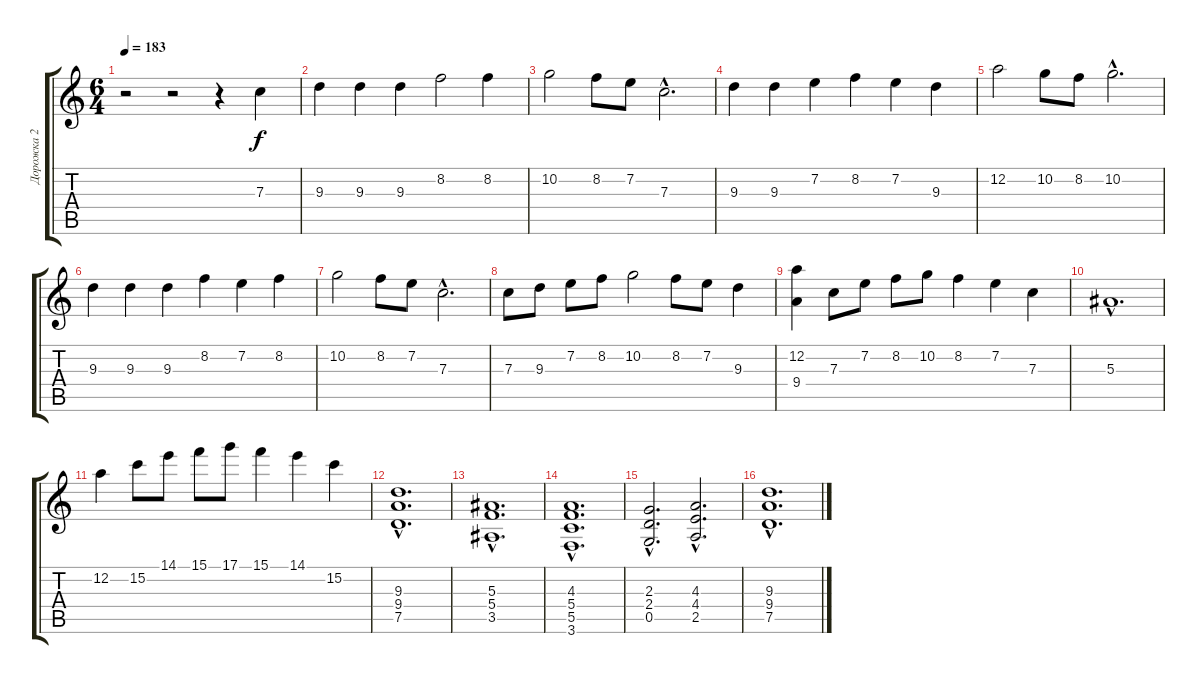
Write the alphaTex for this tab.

\track ("Дорожка 2" "Дорожка 2") {instrument acousticguitarnylon}
\staff {score tabs}
\tuning (D4 A3 F3 C3 G2 D2) {hide}
\ts (6 4)
\tempo 183
\clef g2
\ks c
r.2{dy f} r.2 r.4 7.3.4 |
9.3.4 9.3.4 9.3.4 8.2.2 8.2.4 |
10.2.2 8.2.8 7.2.8 7.3{hac}.2{d} |
9.3.4 9.3.4 7.2.4 8.2.4 7.2.4 9.3.4 |
12.2.2 10.2.8 8.2.8 10.2{hac}.2{d} |
9.3.4 9.3.4 9.3.4 8.2.4 7.2.4 8.2.4 |
10.2.2 8.2.8 7.2.8 7.3{hac}.2{d} |
7.3.8 9.3.8 7.2.8 8.2.8 10.2.2 8.2.8 7.2.8 9.3.4 |
(12.2 9.4).4 7.3.8 7.2.8 8.2.8 10.2.8 8.2.4 7.2.4 7.3.4 |
5.3{hac}.1{d} |
12.2.4 15.2.8 14.1.8 15.1.8 17.1.8 15.1.4 14.1.4 15.2.4 |
(9.3{hac} 9.4{hac} 7.5{hac}).1{d} |
(5.3{hac} 5.4{hac} 3.5{hac}).1{d} |
(4.3{hac} 5.4{hac} 5.5{hac} 3.6{hac}).1{d} |
(2.3{hac} 2.4{hac} 0.5{hac}).2{d} (4.3{hac} 4.4{hac} 2.5{hac}).2{d} |
(9.3{hac} 9.4{hac} 7.5{hac}).1{d}
